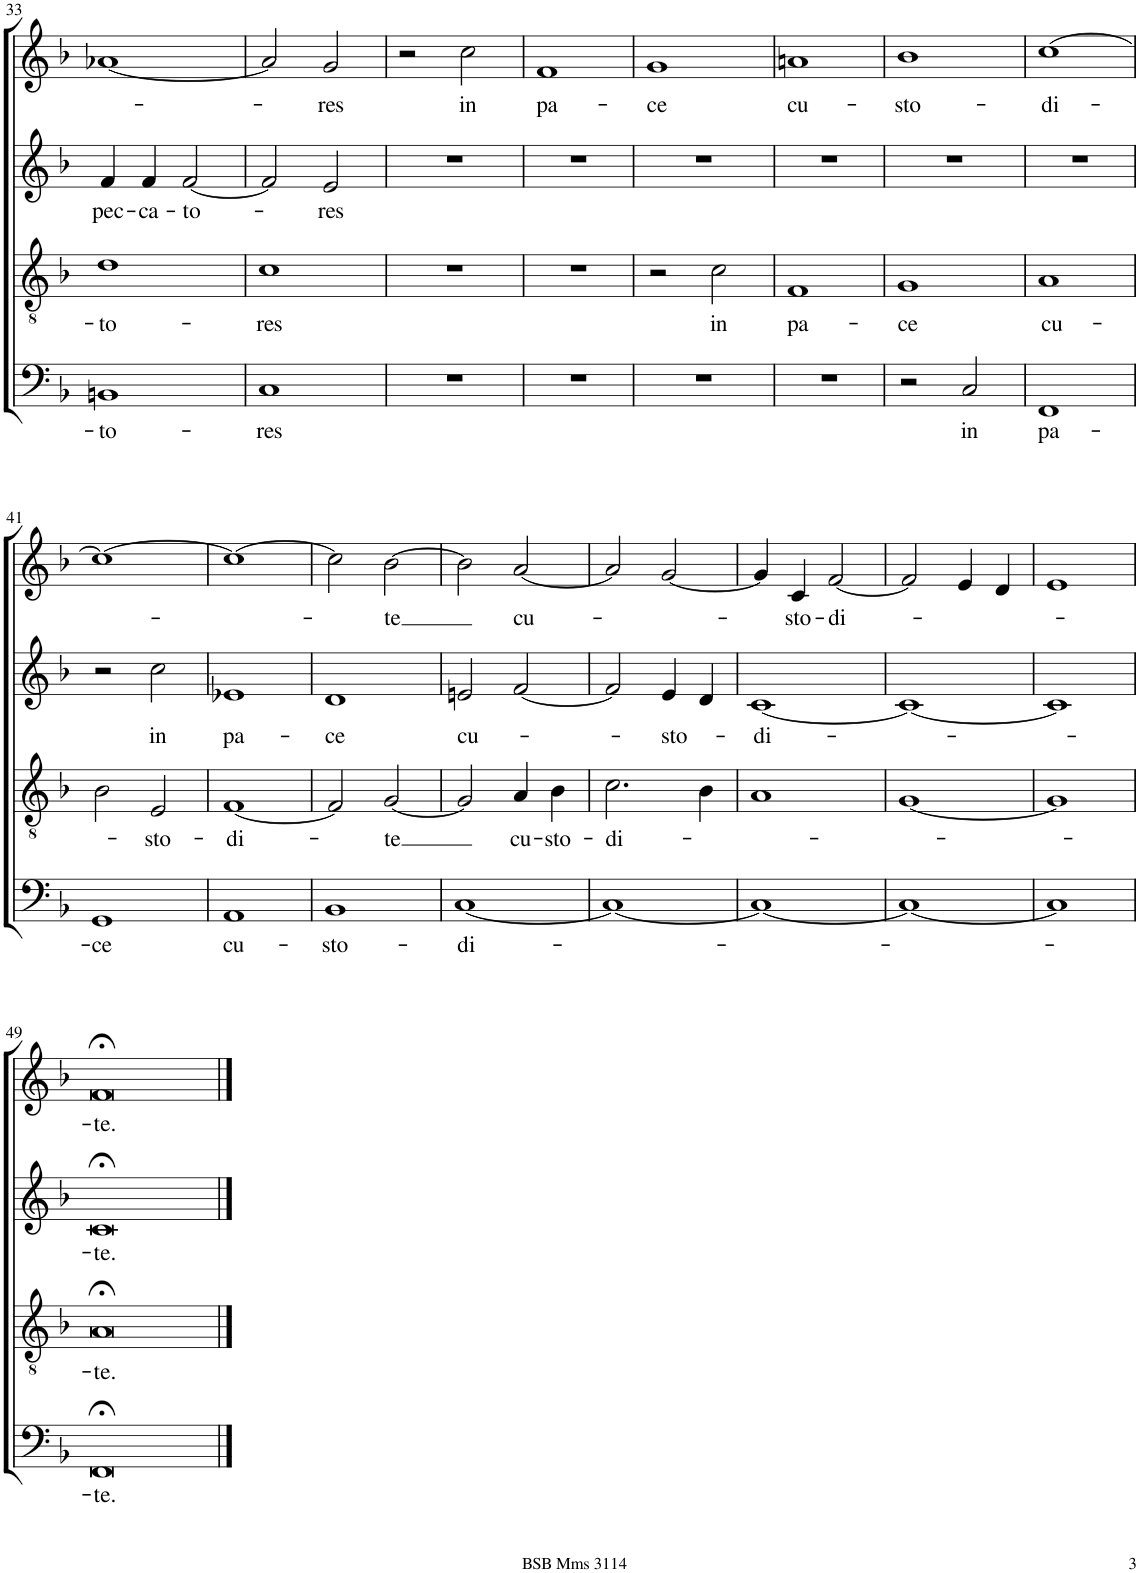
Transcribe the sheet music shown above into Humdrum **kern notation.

**kern	**text	**kern	**text	**kern	**text	**kern	**text
*part4	*part4	*part3	*part3	*part2	*part2	*part1	*part1
*staff4	*staff4	*staff3	*staff3	*staff2	*staff2	*staff1	*staff1
*I"Bass	*	*I"Tenor	*	*I"Alto	*	*I"Soprano	*
!!LO:PB:g=z
*clefF4	*	*clefGv2	*	*clefG2	*	*clefG2	*
*k[b-]	*	*k[b-]	*	*k[b-]	*	*k[b-]	*
*M2/2	*	*M2/2	*	*M2/2	*	*M2/2	*
*met(c|)	*	*met(c|)	*	*met(c|)	*	*met(c|)	*
=33	=33	=33	=33	=33	=33	=33	=33
!	!LO:LY:b	!	!LO:LY:b	!	!LO:LY:b	!	!
1BBn	-to-	1d	-to-	4f/	pec-	[1a-X	.
!	!	!	!	!	!LO:LY:b	!	!
.	.	.	.	4f/	-ca-	.	.
!	!	!	!	!	!LO:LY:b	!	!
.	.	.	.	[2f/	-to-	.	.
=34	=34	=34	=34	=34	=34	=34	=34
!	!LO:LY:b	!	!LO:LY:b	!	!	!	!
1C	-res	1c	-res	2f/]	.	2a-/]	.
!	!	!	!	!	!LO:LY:b	!	!LO:LY:b
.	.	.	.	2e/	-res	2g/	-res
=35	=35	=35	=35	=35	=35	=35	=35
1r	.	1r	.	1r	.	2r	.
!	!	!	!	!	!	!	!LO:LY:b
.	.	.	.	.	.	2cc\	in
=36	=36	=36	=36	=36	=36	=36	=36
!	!	!	!	!	!	!	!LO:LY:b
1r	.	1r	.	1r	.	1f	pa-
=37	=37	=37	=37	=37	=37	=37	=37
!	!	!	!	!	!	!	!LO:LY:b
1r	.	2r	.	1r	.	1g	-ce
!	!	!	!LO:LY:b	!	!	!	!
.	.	2c\	in	.	.	.	.
=38	=38	=38	=38	=38	=38	=38	=38
!	!	!	!LO:LY:b	!	!	!	!LO:LY:b
1r	.	1F	pa-	1r	.	1an	cu-
=39	=39	=39	=39	=39	=39	=39	=39
!	!	!	!LO:LY:b	!	!	!	!LO:LY:b
2r	.	1G	-ce	1r	.	1b-	-sto-
!	!LO:LY:b	!	!	!	!	!	!
2C/	in	.	.	.	.	.	.
=40	=40	=40	=40	=40	=40	=40	=40
!	!LO:LY:b	!	!LO:LY:b	!	!	!	!LO:LY:b
1FF	pa-	1A	cu-	1r	.	[1cc	-di-
!!LO:LB:g=z
=41	=41	=41	=41	=41	=41	=41	=41
!	!LO:LY:b	!	!	!	!	!	!
1GG	-ce	2B-\	.	2r	.	1cc_	.
!	!	!	!LO:LY:b	!	!LO:LY:b	!	!
.	.	2E/	-sto-	2cc\	in	.	.
=42	=42	=42	=42	=42	=42	=42	=42
!	!LO:LY:b	!	!LO:LY:b	!	!LO:LY:b	!	!
1AA	cu-	[1F	-di-	1e-X	pa-	1cc_	.
=43	=43	=43	=43	=43	=43	=43	=43
!	!LO:LY:b	!	!	!	!LO:LY:b	!	!
1BB-	-sto-	2F/]	.	1d	-ce	2cc\]	.
!	!	!	!LO:LY:b	!	!	!	!LO:LY:b
.	.	[2G/	-te	.	.	[2b-\	-te
=44	=44	=44	=44	=44	=44	=44	=44
!	!LO:LY:b	!	!	!	!LO:LY:b	!	!
[1C	-di-	2G/]	.	2en/	cu-	2b-\]	.
!	!	!	!LO:LY:b	!	!	!	!LO:LY:b
.	.	4A/	cu-	[2f/	.	[2a/	cu-
!	!	!	!LO:LY:b	!	!	!	!
.	.	4B-\	-sto-	.	.	.	.
=45	=45	=45	=45	=45	=45	=45	=45
!	!	!	!LO:LY:b	!	!	!	!
1C_	.	2.c\	-di-	2f/]	.	2a/]	.
!	!	!	!	!	!LO:LY:b	!	!
.	.	.	.	4e/	-sto-	[2g/	.
.	.	4B-\	.	4d/	.	.	.
=46	=46	=46	=46	=46	=46	=46	=46
!	!	!	!	!	!LO:LY:b	!	!
1C_	.	1A	.	[1c	-di-	4g/]	.
!	!	!	!	!	!	!	!LO:LY:b
.	.	.	.	.	.	4c/	-sto-
!	!	!	!	!	!	!	!LO:LY:b
.	.	.	.	.	.	[2f/	-di-
=47	=47	=47	=47	=47	=47	=47	=47
1C_	.	[1G	.	1c_	.	2f/]	.
.	.	.	.	.	.	4e/	.
.	.	.	.	.	.	4d/	.
=48	=48	=48	=48	=48	=48	=48	=48
1C]	.	1G]	.	1c]	.	1e	.
!!LO:LB:g=z
=49	=49	=49	=49	=49	=49	=49	=49
!	!LO:LY:b	!	!LO:LY:b	!	!LO:LY:b	!	!LO:LY:b
[1FF	-te.	[1A	-te.	[1c	-te.	[1f	-te.
==50	==50	==50	==50	==50	==50	==50	==50
1FF;<]	.	1A;<]	.	1c;<]	.	1f;<]	.
=	=	=	=	=	=	=	=
*-	*-	*-	*-	*-	*-	*-	*-
